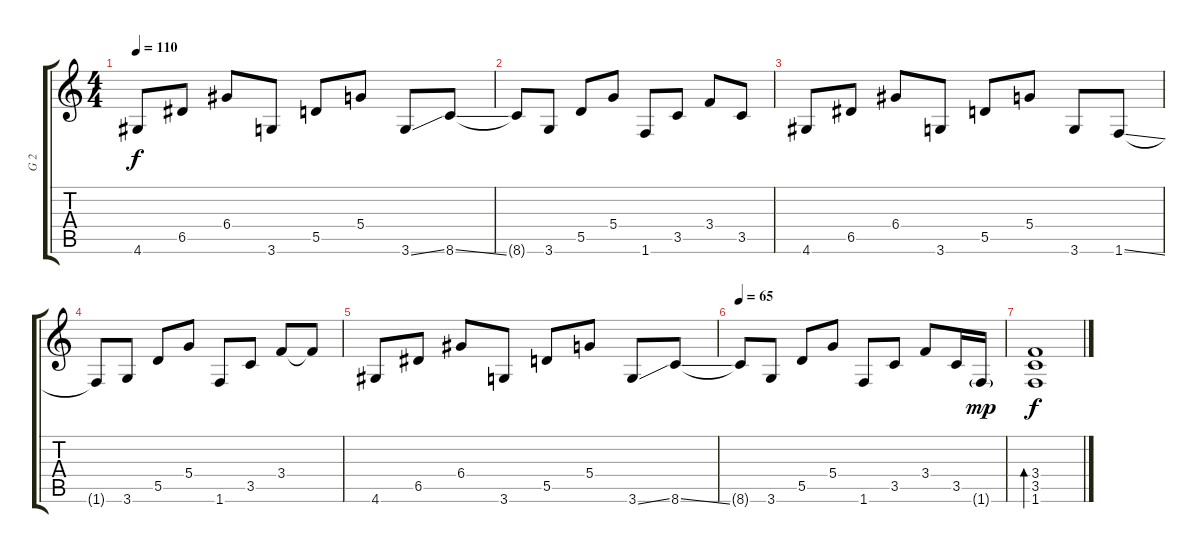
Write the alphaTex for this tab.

\track ("G 2" "G 2") {instrument acousticguitarnylon}
\staff {score tabs}
\tuning (E4 B3 G3 D3 A2 E2) {hide}
\ts (4 4)
\tempo 110
\clef g2
\ks c
4.6.8{dy f} 6.5.8 6.4.8 3.6.8 5.5.8 5.4.8 3.6{ss}.8 8.6{ss}.8 |
8.6{t}.8 3.6.8 5.5.8 5.4.8 1.6.8 3.5.8 3.4.8 3.5.8 |
4.6.8 6.5.8 6.4.8 3.6.8 5.5.8 5.4.8 3.6.8 1.6{ss}.8 |
1.6{t}.8 3.6.8 5.5.8 5.4.8 1.6.8 3.5.8 3.4.8 3.4{t}.8 |
4.6.8 6.5.8 6.4.8 3.6.8 5.5.8 5.4.8 3.6{ss}.8 8.6{ss}.8 |
\tempo 65
8.6{t}.8 3.6.8 5.5.8 5.4.8 1.6.8 3.5.8 3.4.8 3.5.16 1.6{g}.16{dy mp} |
(3.4 3.5 1.6).1{bd 480 dy f}
